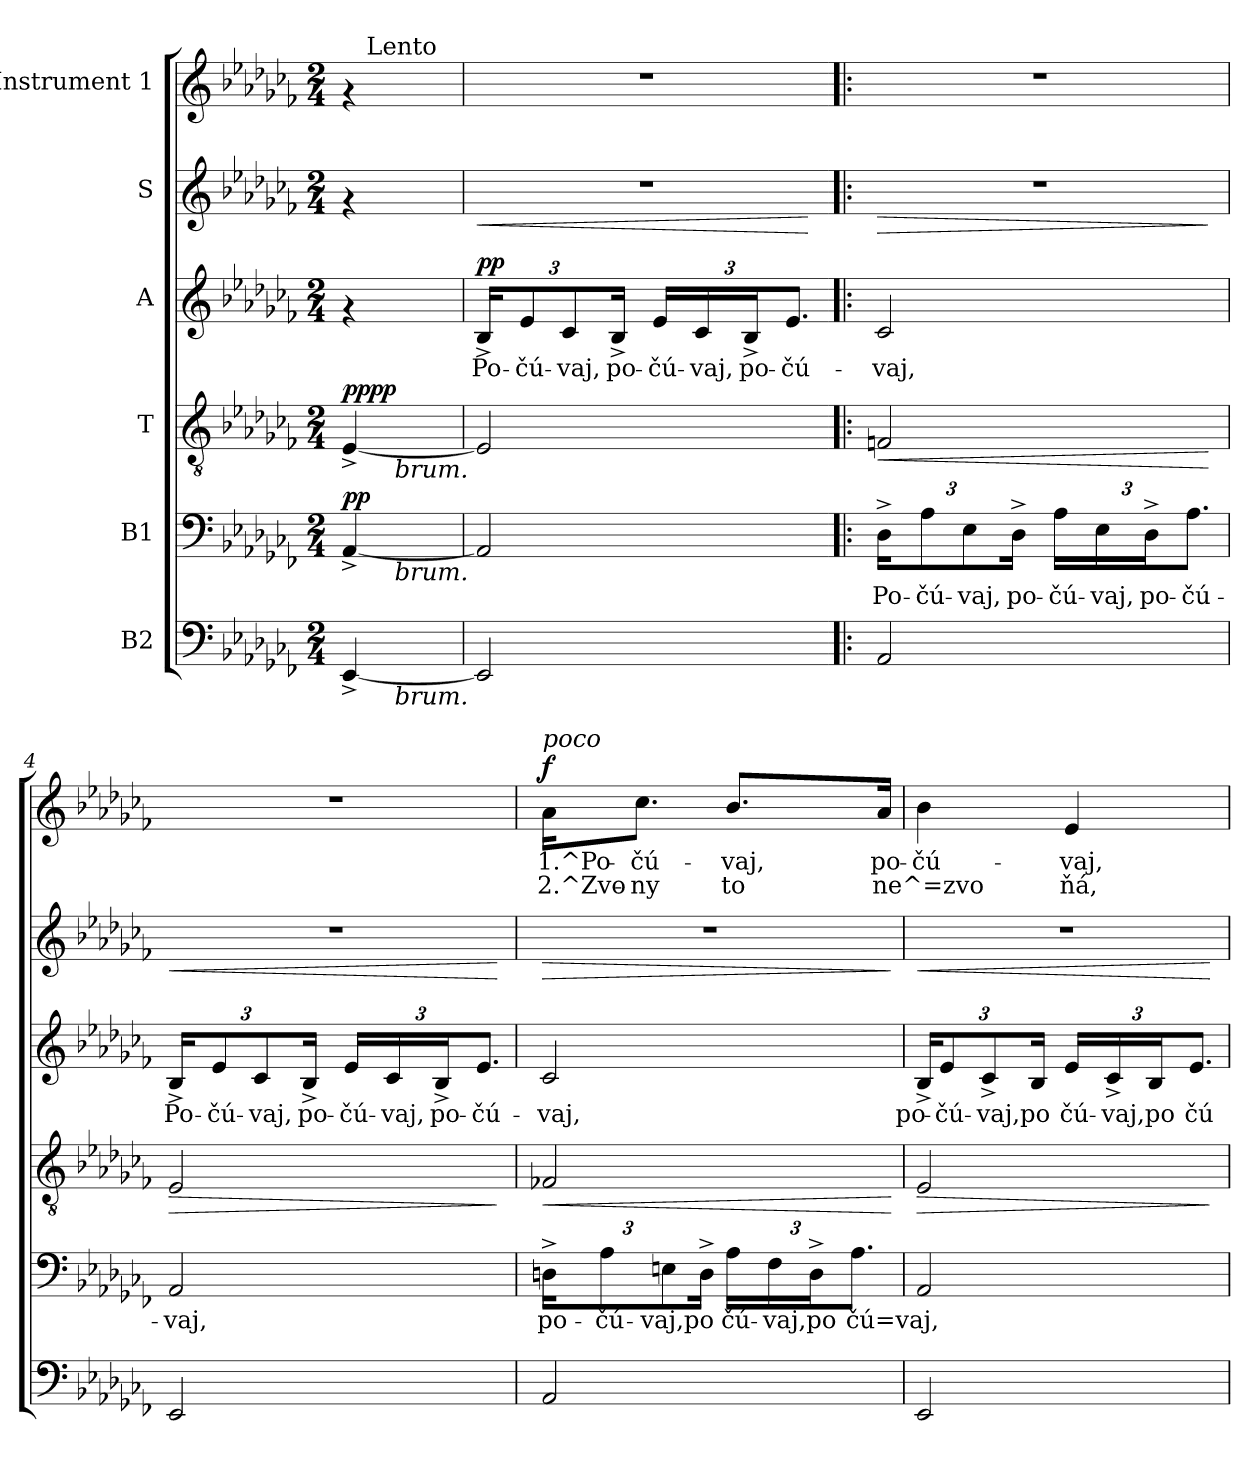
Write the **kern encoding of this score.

**kern	**text	**kern	**text	**dynam	**kern	**text	**dynam	**kern	**text	**dynam	**kern	**dynam	**kern	**text	**text	**dynam
*part6	*part6	*part5	*part5	*part5	*part4	*part4	*part4	*part3	*part3	*part3	*part2	*part2	*part1	*part1	*part1	*part1
*staff6	*staff6	*staff5	*staff5	*staff5	*staff4	*staff4	*staff4	*staff3	*staff3	*staff3	*staff2	*staff2	*staff1	*staff1	*staff1	*staff1
*I"B2	*	*I"B1	*	*	*I"T	*	*	*I"A	*	*	*I"S	*	*I"Instrument 1	*	*	*
!!LO:PB:g=z
*stria5	*	*stria5	*	*	*stria5	*	*	*stria5	*	*	*stria5	*	*stria5	*	*	*
*clefF4	*	*clefF4	*	*	*clefGv2	*	*	*clefG2	*	*	*clefG2	*	*clefG2	*	*	*
*k[b-e-a-d-g-c-f-]	*	*k[b-e-a-d-g-c-f-]	*	*	*k[b-e-a-d-g-c-f-]	*	*	*k[b-e-a-d-g-c-f-]	*	*	*k[b-e-a-d-g-c-f-]	*	*k[b-e-a-d-g-c-f-]	*	*	*
*C-:	*	*C-:	*	*	*C-:	*	*	*C-:	*	*	*C-:	*	*C-:	*	*	*
*M2/4	*	*M2/4	*	*	*M2/4	*	*	*M2/4	*	*	*M2/4	*	*M2/4	*	*	*
=1	=1	=1	=1	=1	=1	=1	=1	=1	=1	=1	=1	=1	=1	=1	=1	=1
!	!LO:LY:b	!	!LO:LY:b:cj	!LO:DY:b	!	!LO:LY:b:cj	!LO:DY:a	!	!	!	!	!	!	!	!	!
!	!	!	!	!	!	!	!LO:DY:n=1:b	!	!	!	!	!	!	!	!	!
*^	*	*^	*	*	*^	*	*	*	*	*	*	*	*^	*	*	*
[<4EE-^>/	16..ryy	.	[<4AA-^>/	16..ryy	.	pp	[<4E-^>/	16..ryy	.	pp pp	4rf	.	.	4rf	.	4rf	32.ryy	.	.	.
!	!	!	!	!	!	!	!	!	!	!	!	!	!	!	!	!	!LO:TX:a:t=Lento	!	!	!
.	.	.	.	.	.	.	.	.	.	.	.	.	.	.	.	.	8ryy	.	.	.
!	!	!	!	!	!	!	!	!LO:TX:b:i:t=brum.	!	!	!	!	!	!	!	!	!	!	!	!
!	!	!	!	!LO:TX:b:i:t=brum.	!	!	!	!	!	!	!	!	!	!	!	!	!	!	!	!
!	!LO:TX:b:i:t=brum.	!	!	!	!	!	!	!	!	!	!	!	!	!	!	!	!	!	!	!
.	8ryy	.	.	8ryy	.	.	.	8ryy	.	.	.	.	.	.	.	.	.	.	.	.
.	.	.	.	.	.	.	.	.	.	.	.	.	.	.	.	.	16ryy	.	.	.
.	64ryy	.	.	64ryy	.	.	.	64ryy	.	.	.	.	.	.	.	.	64ryy	.	.	.
=2	=2	=2	=2	=2	=2	=2	=2	=2	=2	=2	=2	=2	=2	=2	=2	=2	=2	=2	=2	=2
!	!	!LO:LY:b	!	!	!LO:LY:b:cj	!	!	!	!LO:LY:b:cj	!	!	!LO:LY:b:cj	!LO:DY:a	!	!LO:HP:b	!	!	!	!	!
*v	*v	*	*	*	*	*	*v	*v	*	*	*	*	*	*	*	*v	*v	*	*	*
*	*	*v	*v	*	*	*	*	*	*	*	*	*	*	*	*	*	*
2EE-/]	.	2AA-/]	.	.	2E-/]	.	.	24B-^>/L	Po-	pp	2r	<	2r	.	.	.
!	!	!	!	!	!	!	!	!	!LO:LY:b:cj	!	!	!	!	!	!	!
.	.	.	.	.	.	.	.	12e-/	-čú-	.	.	.	.	.	.	.
!	!	!	!	!	!	!	!	!	!LO:LY:b:cj	!	!	!	!	!	!	!
.	.	.	.	.	.	.	.	12c-/	-vaj,	.	.	.	.	.	.	.
!	!	!	!	!	!	!	!	!	!LO:LY:b:cj	!	!	!	!	!	!	!
.	.	.	.	.	.	.	.	24B-^>/J	po-	.	.	.	.	.	.	.
!	!	!	!	!	!	!	!	!	!LO:LY:b:cj	!	!	!	!	!	!	!
.	.	.	.	.	.	.	.	24e-/L	-čú-	.	.	.	.	.	.	.
!	!	!	!	!	!	!	!	!	!LO:LY:b:cj	!	!	!	!	!	!	!
.	.	.	.	.	.	.	.	24c-/	-vaj,	.	.	.	.	.	.	.
!	!	!	!	!	!	!	!	!	!LO:LY:b:cj	!	!	!	!	!	!	!
.	.	.	.	.	.	.	.	24B-^>/	po-	.	.	.	.	.	.	.
!	!	!	!	!	!	!	!	!	!LO:LY:b:cj	!	!	!	!	!	!	!
.	.	.	.	.	.	.	.	12.e-/J	-čú-	.	.	.	.	.	.	.
.	.	.	.	.	.	.	.	.	.	.	.	[	.	.	.	.
=3!|:	=3!|:	=3!|:	=3!|:	=3!|:	=3!|:	=3!|:	=3!|:	=3!|:	=3!|:	=3!|:	=3!|:	=3!|:	=3!|:	=3!|:	=3!|:	=3!|:
!	!LO:LY:b	!	!LO:LY:b:cj	!	!	!LO:LY:b:cj	!LO:HP:b	!	!LO:LY:b:cj	!	!	!LO:HP:b	!	!	!	!
2AA-/	.	24D-^>\L	Po-	.	2Fn/	.	<	2c-/	-vaj,	.	2r	>	2r	.	.	.
!	!	!	!LO:LY:b:cj	!	!	!	!	!	!	!	!	!	!	!	!	!
.	.	12A-\	-čú-	.	.	.	.	.	.	.	.	.	.	.	.	.
!	!	!	!LO:LY:b:cj	!	!	!	!	!	!	!	!	!	!	!	!	!
.	.	12E-\	-vaj,	.	.	.	.	.	.	.	.	.	.	.	.	.
!	!	!	!LO:LY:b:cj	!	!	!	!	!	!	!	!	!	!	!	!	!
.	.	24D-^>\J	po-	.	.	.	.	.	.	.	.	.	.	.	.	.
!	!	!	!LO:LY:b:cj	!	!	!	!	!	!	!	!	!	!	!	!	!
.	.	24A-\L	-čú-	.	.	.	.	.	.	.	.	.	.	.	.	.
!	!	!	!LO:LY:b:cj	!	!	!	!	!	!	!	!	!	!	!	!	!
.	.	24E-\	-vaj,	.	.	.	.	.	.	.	.	.	.	.	.	.
!	!	!	!LO:LY:b:cj	!	!	!	!	!	!	!	!	!	!	!	!	!
.	.	24D-^>\	po-	.	.	.	.	.	.	.	.	.	.	.	.	.
!	!	!	!LO:LY:b:cj	!	!	!	!	!	!	!	!	!	!	!	!	!
.	.	12.A-\J	-čú-	.	.	.	.	.	.	.	.	.	.	.	.	.
.	.	.	.	.	.	.	[	.	.	.	.	]	.	.	.	.
=4	=4	=4	=4	=4	=4	=4	=4	=4	=4	=4	=4	=4	=4	=4	=4	=4
!	!LO:LY:b	!	!LO:LY:b:cj	!	!	!LO:LY:b:cj	!LO:HP:b	!	!LO:LY:b:cj	!	!	!LO:HP:b	!	!	!	!
2EE-/	.	2AA-/	-vaj,	.	2E-/	.	>	24B-^>/L	Po-	.	2r	<	2r	.	.	.
!	!	!	!	!	!	!	!	!	!LO:LY:b:cj	!	!	!	!	!	!	!
.	.	.	.	.	.	.	.	12e-/	-čú-	.	.	.	.	.	.	.
!	!	!	!	!	!	!	!	!	!LO:LY:b:cj	!	!	!	!	!	!	!
.	.	.	.	.	.	.	.	12c-/	-vaj,	.	.	.	.	.	.	.
!	!	!	!	!	!	!	!	!	!LO:LY:b:cj	!	!	!	!	!	!	!
.	.	.	.	.	.	.	.	24B-^>/J	po-	.	.	.	.	.	.	.
!	!	!	!	!	!	!	!	!	!LO:LY:b:cj	!	!	!	!	!	!	!
.	.	.	.	.	.	.	.	24e-/L	-čú-	.	.	.	.	.	.	.
!	!	!	!	!	!	!	!	!	!LO:LY:b:cj	!	!	!	!	!	!	!
.	.	.	.	.	.	.	.	24c-/	-vaj,	.	.	.	.	.	.	.
!	!	!	!	!	!	!	!	!	!LO:LY:b:cj	!	!	!	!	!	!	!
.	.	.	.	.	.	.	.	24B-^>/	po-	.	.	.	.	.	.	.
!	!	!	!	!	!	!	!	!	!LO:LY:b:cj	!	!	!	!	!	!	!
.	.	.	.	.	.	.	.	12.e-/J	-čú-	.	.	.	.	.	.	.
.	.	.	.	.	.	.	]	.	.	.	.	[	.	.	.	.
!!LO:PB:g=z
=5	=5	=5	=5	=5	=5	=5	=5	=5	=5	=5	=5	=5	=5	=5	=5	=5
!	!	!	!	!	!	!	!	!	!	!	!	!	!LO:TX:a:i:t=poco	!	!	!
!	!LO:LY:b	!	!LO:LY:b:cj	!	!	!LO:LY:b:cj	!LO:HP:b	!	!LO:LY:b:cj	!	!	!LO:HP:b	!	!LO:LY:b:rj	!LO:LY:b:rj	!LO:DY:a
2AA-/	.	24Dn^>\L	po-	.	2F-X/	.	<	2c-/	-vaj,	.	2r	>	16a-\KL	1.^Po-	-2.^Zvo-	f
!	!	!	!LO:LY:b:cj	!	!	!	!	!	!	!	!	!	!	!	!	!
.	.	12A-\	-čú-	.	.	.	.	.	.	.	.	.	.	.	.	.
!	!	!	!	!	!	!	!	!	!	!	!	!	!	!LO:LY:b:rj	!LO:LY:b:rj	!
.	.	.	.	.	.	.	.	.	.	.	.	.	8.cc-\J	-čú-	-ny	.
!	!	!	!LO:LY:b:cj	!	!	!	!	!	!	!	!	!	!	!	!	!
.	.	12En\	-vaj,po-	.	.	.	.	.	.	.	.	.	.	.	.	.
!	!	!	!LO:LY:b:cj	!	!	!	!	!	!	!	!	!	!	!	!	!
.	.	24D^>\J	--	.	.	.	.	.	.	.	.	.	.	.	.	.
!	!	!	!LO:LY:b:cj	!	!	!	!	!	!	!	!	!	!	!LO:LY:b:rj	!LO:LY:b:rj	!
.	.	24A-\L	-čú-	.	.	.	.	.	.	.	.	.	8.b-/L	vaj,	to	.
!	!	!	!LO:LY:b:cj	!	!	!	!	!	!	!	!	!	!	!	!	!
.	.	24F-\	-vaj,po-	.	.	.	.	.	.	.	.	.	.	.	.	.
!	!	!	!LO:LY:b:cj	!	!	!	!	!	!	!	!	!	!	!	!	!
.	.	24D^>\	--	.	.	.	.	.	.	.	.	.	.	.	.	.
!	!	!	!LO:LY:b:cj	!	!	!	!	!	!	!	!	!	!	!	!	!
.	.	12.A-\J	-čú=vaj,	.	.	.	.	.	.	.	.	.	.	.	.	.
!	!	!	!	!	!	!	!	!	!	!	!	!	!	!LO:LY:b:rj	!LO:LY:b:rj	!
.	.	.	.	.	.	.	.	.	.	.	.	.	16a-/Jk	po-	-ne^=zvo-	.
.	.	.	.	.	.	.	[	.	.	.	.	]	.	.	.	.
=6	=6	=6	=6	=6	=6	=6	=6	=6	=6	=6	=6	=6	=6	=6	=6	=6
!	!LO:LY:b	!	!LO:LY:b:cj	!	!	!LO:LY:b:cj	!LO:HP:b	!	!LO:LY:b:cj	!	!	!LO:HP:b	!	!LO:LY:b:rj	!LO:LY:b:rj	!
2EE-/	.	2AA-/	.	.	2E-/	.	>	24B-^>/L	po-	.	2r	<	4b-\	-čú-	-	.
!	!	!	!	!	!	!	!	!	!LO:LY:b:cj	!	!	!	!	!	!	!
.	.	.	.	.	.	.	.	12e-/	-čú-	.	.	.	.	.	.	.
!	!	!	!	!	!	!	!	!	!LO:LY:b:cj	!	!	!	!	!	!	!
.	.	.	.	.	.	.	.	12c-^>/	-vaj,po-	.	.	.	.	.	.	.
!	!	!	!	!	!	!	!	!	!LO:LY:b:cj	!	!	!	!	!	!	!
.	.	.	.	.	.	.	.	24B-/J	--	.	.	.	.	.	.	.
!	!	!	!	!	!	!	!	!	!LO:LY:b:cj	!	!	!	!	!LO:LY:b:rj	!LO:LY:b:rj	!
.	.	.	.	.	.	.	.	24e-/L	-čú-	.	.	.	4e-/	vaj,	ňá,	.
!	!	!	!	!	!	!	!	!	!LO:LY:b:cj	!	!	!	!	!	!	!
.	.	.	.	.	.	.	.	24c-^>/	-vaj,po-	.	.	.	.	.	.	.
!	!	!	!	!	!	!	!	!	!LO:LY:b:cj	!	!	!	!	!	!	!
.	.	.	.	.	.	.	.	24B-/	--	.	.	.	.	.	.	.
!	!	!	!	!	!	!	!	!	!LO:LY:b:cj	!	!	!	!	!	!	!
.	.	.	.	.	.	.	.	12.e-/J	-čú-	.	.	.	.	.	.	.
.	.	.	.	.	.	.	]	.	.	.	.	[	.	.	.	.
=	=	=	=	=	=	=	=	=	=	=	=	=	=	=	=	=
*-	*-	*-	*-	*-	*-	*-	*-	*-	*-	*-	*-	*-	*-	*-	*-	*-
